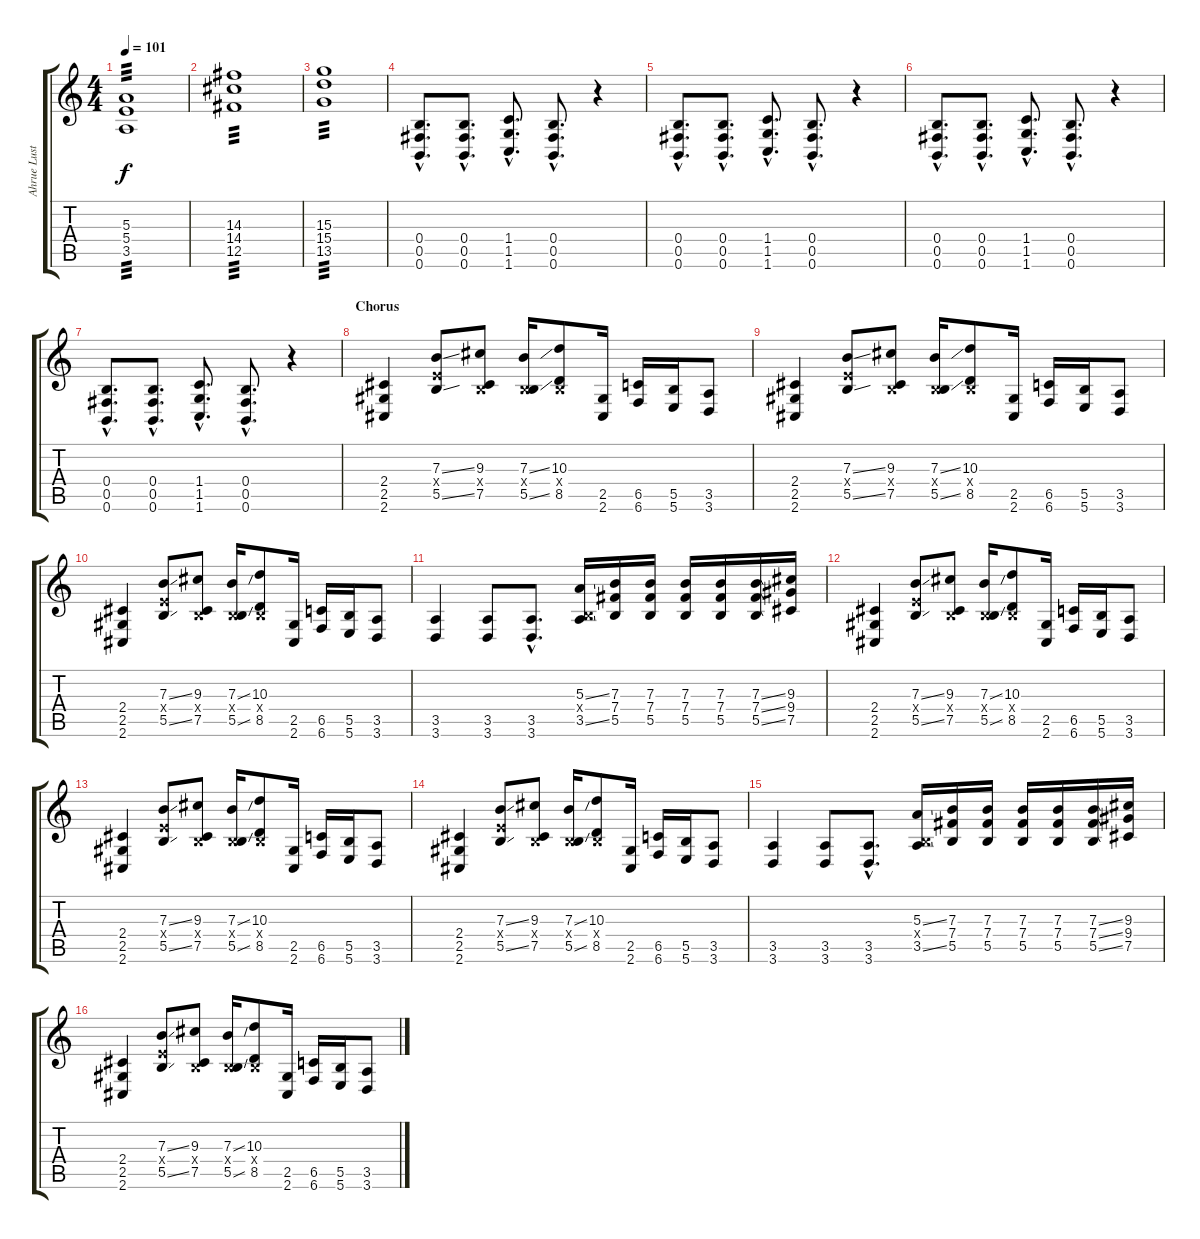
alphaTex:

\track ("Ahrue Luster" "Ahrue Lust") {instrument overdrivenguitar}
\staff {score tabs}
\tuning (Db4 Ab3 E3 B2 Gb2 B1) {hide}
\ts (4 4)
\tempo 101
\clef g2
\ks c
(5.3 5.4 3.5).1{tp 3 dy f} |
(14.3 14.4 12.5).1{tp 3} |
(15.3 15.4 13.5).1{tp 3} |
(0.4{hac} 0.5{hac} 0.6{hac}).8{d} (0.4{hac} 0.5{hac} 0.6{hac}).8{d} (1.4{hac} 1.5{hac} 1.6{hac}).8{d} (0.4{hac} 0.5{hac} 0.6{hac}).8{d} r.4 |
(0.4{hac} 0.5{hac} 0.6{hac}).8{d} (0.4{hac} 0.5{hac} 0.6{hac}).8{d} (1.4{hac} 1.5{hac} 1.6{hac}).8{d} (0.4{hac} 0.5{hac} 0.6{hac}).8{d} r.4 |
(0.4{hac} 0.5{hac} 0.6{hac}).8{d} (0.4{hac} 0.5{hac} 0.6{hac}).8{d} (1.4{hac} 1.5{hac} 1.6{hac}).8{d} (0.4{hac} 0.5{hac} 0.6{hac}).8{d} r.4 |
(0.4{hac} 0.5{hac} 0.6{hac}).8{d} (0.4{hac} 0.5{hac} 0.6{hac}).8{d} (1.4{hac} 1.5{hac} 1.6{hac}).8{d} (0.4{hac} 0.5{hac} 0.6{hac}).8{d} r.4 |
\section ("" "Chorus")
(2.4 2.5 2.6).4 (7.3{ss} 5.4{x} 5.5{ss}).8 (9.3 0.4{x} 7.5).8 (7.3{ss} 0.4{x} 5.5{ss}).16 (10.3 0.4{x} 8.5).8 (2.5 2.6).16 (6.5 6.6).16 (5.5 5.6).16 (3.5 3.6).8 |
(2.4 2.5 2.6).4 (7.3{ss} 5.4{x} 5.5{ss}).8 (9.3 0.4{x} 7.5).8 (7.3{ss} 0.4{x} 5.5{ss}).16 (10.3 0.4{x} 8.5).8 (2.5 2.6).16 (6.5 6.6).16 (5.5 5.6).16 (3.5 3.6).8 |
(2.4 2.5 2.6).4 (7.3{ss} 5.4{x} 5.5{ss}).8 (9.3 0.4{x} 7.5).8 (7.3{ss} 0.4{x} 5.5{ss}).16 (10.3 0.4{x} 8.5).8 (2.5 2.6).16 (6.5 6.6).16 (5.5 5.6).16 (3.5 3.6).8 |
(3.5 3.6).4 (3.5 3.6).8 (3.5{hac} 3.6{hac}).8{d} (5.3{ss} 0.4{x} 3.5{ss}).16 (7.3 7.4 5.5).16 (7.3 7.4 5.5).16 (7.3 7.4 5.5).16 (7.3 7.4 5.5).16 (7.3{ss} 7.4{ss} 5.5{ss}).16 (9.3 9.4 7.5).16 |
(2.4 2.5 2.6).4 (7.3{ss} 5.4{x} 5.5{ss}).8 (9.3 0.4{x} 7.5).8 (7.3{ss} 0.4{x} 5.5{ss}).16 (10.3 0.4{x} 8.5).8 (2.5 2.6).16 (6.5 6.6).16 (5.5 5.6).16 (3.5 3.6).8 |
(2.4 2.5 2.6).4 (7.3{ss} 5.4{x} 5.5{ss}).8 (9.3 0.4{x} 7.5).8 (7.3{ss} 0.4{x} 5.5{ss}).16 (10.3 0.4{x} 8.5).8 (2.5 2.6).16 (6.5 6.6).16 (5.5 5.6).16 (3.5 3.6).8 |
(2.4 2.5 2.6).4 (7.3{ss} 5.4{x} 5.5{ss}).8 (9.3 0.4{x} 7.5).8 (7.3{ss} 0.4{x} 5.5{ss}).16 (10.3 0.4{x} 8.5).8 (2.5 2.6).16 (6.5 6.6).16 (5.5 5.6).16 (3.5 3.6).8 |
(3.5 3.6).4 (3.5 3.6).8 (3.5{hac} 3.6{hac}).8{d} (5.3{ss} 0.4{x} 3.5{ss}).16 (7.3 7.4 5.5).16 (7.3 7.4 5.5).16 (7.3 7.4 5.5).16 (7.3 7.4 5.5).16 (7.3{ss} 7.4{ss} 5.5{ss}).16 (9.3 9.4 7.5).16 |
(2.4 2.5 2.6).4 (7.3{ss} 5.4{x} 5.5{ss}).8 (9.3 0.4{x} 7.5).8 (7.3{ss} 0.4{x} 5.5{ss}).16 (10.3 0.4{x} 8.5).8 (2.5 2.6).16 (6.5 6.6).16 (5.5 5.6).16 (3.5 3.6).8
